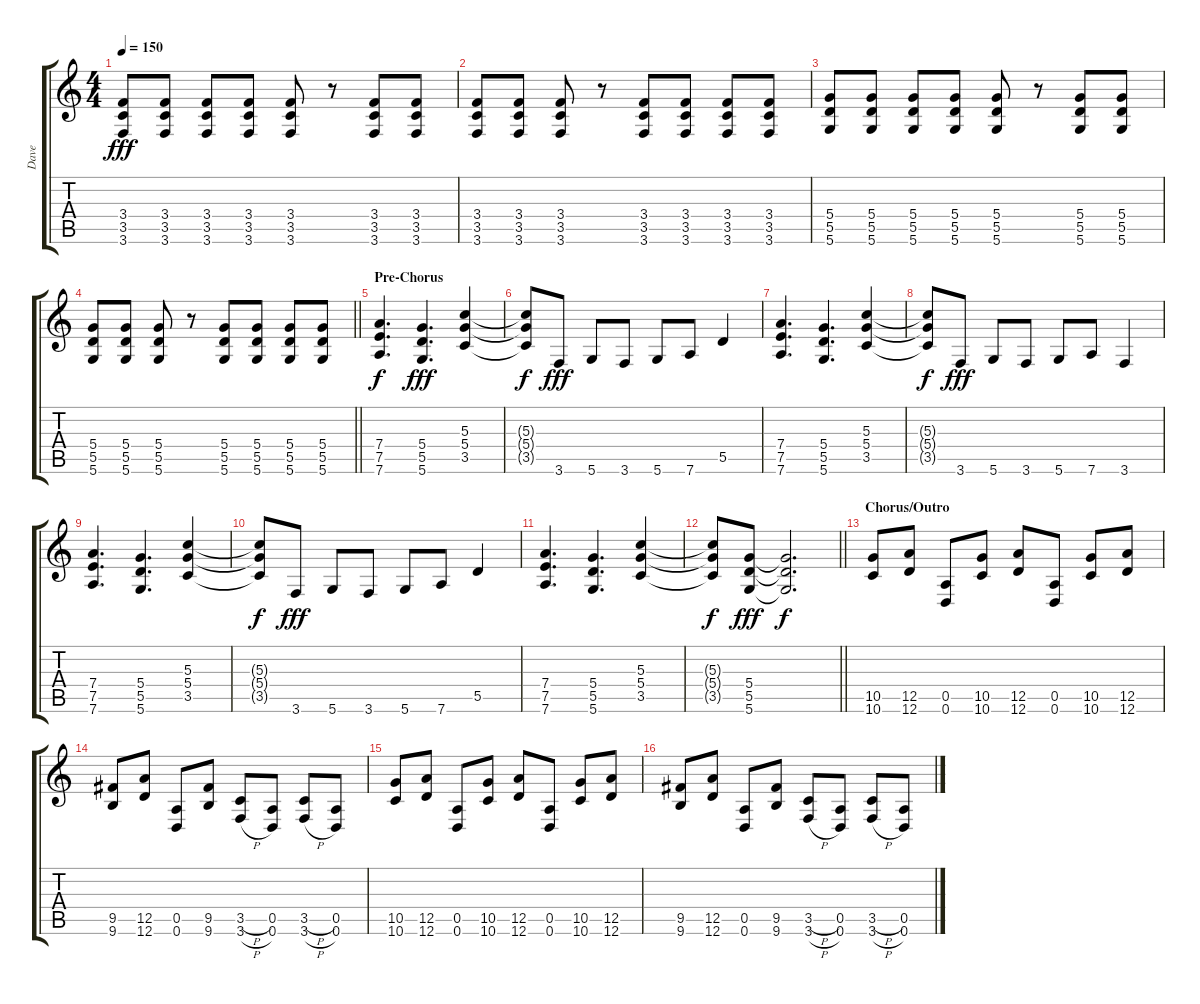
\track ("Dave" "Dave") {instrument distortionguitar}
\staff {score tabs}
\tuning (E4 B3 G3 D3 A2 D2) {hide}
\ts (4 4)
\tempo 150
\clef g2
\ks c
(3.4 3.5 3.6).8{dy fff} (3.4 3.5 3.6).8 (3.4 3.5 3.6).8 (3.4 3.5 3.6).8 (3.4 3.5 3.6).8 r.8 (3.4 3.5 3.6).8 (3.4 3.5 3.6).8 |
(3.4 3.5 3.6).8 (3.4 3.5 3.6).8 (3.4 3.5 3.6).8 r.8 (3.4 3.5 3.6).8 (3.4 3.5 3.6).8 (3.4 3.5 3.6).8 (3.4 3.5 3.6).8 |
(5.4 5.5 5.6).8 (5.4 5.5 5.6).8 (5.4 5.5 5.6).8 (5.4 5.5 5.6).8 (5.4 5.5 5.6).8 r.8 (5.4 5.5 5.6).8 (5.4 5.5 5.6).8 |
\barLineRight lightlight
(5.4 5.5 5.6).8 (5.4 5.5 5.6).8 (5.4 5.5 5.6).8 r.8 (5.4 5.5 5.6).8 (5.4 5.5 5.6).8 (5.4 5.5 5.6).8 (5.4 5.5 5.6).8 |
\section ("" "Pre-Chorus")
(7.4 7.5 7.6).4{d dy f volume 10 instrument distortionguitar} (5.4 5.5 5.6).4{d dy fff} (5.3 5.4 3.5).4 |
(5.3{t} 5.4{t} 3.5{t}).8{dy f} 3.6.8{dy fff} 5.6.8 3.6.8 5.6.8 7.6.8 5.5.4 |
(7.4 7.5 7.6).4{d} (5.4 5.5 5.6).4{d} (5.3 5.4 3.5).4 |
(5.3{t} 5.4{t} 3.5{t}).8{dy f} 3.6.8{dy fff} 5.6.8 3.6.8 5.6.8 7.6.8 3.6.4 |
(7.4 7.5 7.6).4{d} (5.4 5.5 5.6).4{d} (5.3 5.4 3.5).4 |
(5.3{t} 5.4{t} 3.5{t}).8{dy f} 3.6.8{dy fff} 5.6.8 3.6.8 5.6.8 7.6.8 5.5.4 |
(7.4 7.5 7.6).4{d} (5.4 5.5 5.6).4{d} (5.3 5.4 3.5).4 |
\barLineRight lightlight
(5.3{t} 5.4{t} 3.5{t}).8{dy f} (5.4 5.5 5.6).8{dy fff} (5.4{t} 5.5{t} 5.6{t}).2{d dy f} |
\section ("" "Chorus/Outro")
(10.5 10.6).8{volume 14 instrument distortionguitar} (12.5 12.6).8 (0.5 0.6).8 (10.5 10.6).8 (12.5 12.6).8 (0.5 0.6).8 (10.5 10.6).8 (12.5 12.6).8 |
(9.5 9.6).8 (12.5 12.6).8 (0.5 0.6).8 (9.5 9.6).8 (3.5{h} 3.6{h}).8 (0.5 0.6).8 (3.5{h} 3.6{h}).8 (0.5 0.6).8 |
(10.5 10.6).8 (12.5 12.6).8 (0.5 0.6).8 (10.5 10.6).8 (12.5 12.6).8 (0.5 0.6).8 (10.5 10.6).8 (12.5 12.6).8 |
(9.5 9.6).8 (12.5 12.6).8 (0.5 0.6).8 (9.5 9.6).8 (3.5{h} 3.6{h}).8 (0.5 0.6).8 (3.5{h} 3.6{h}).8 (0.5 0.6).8
